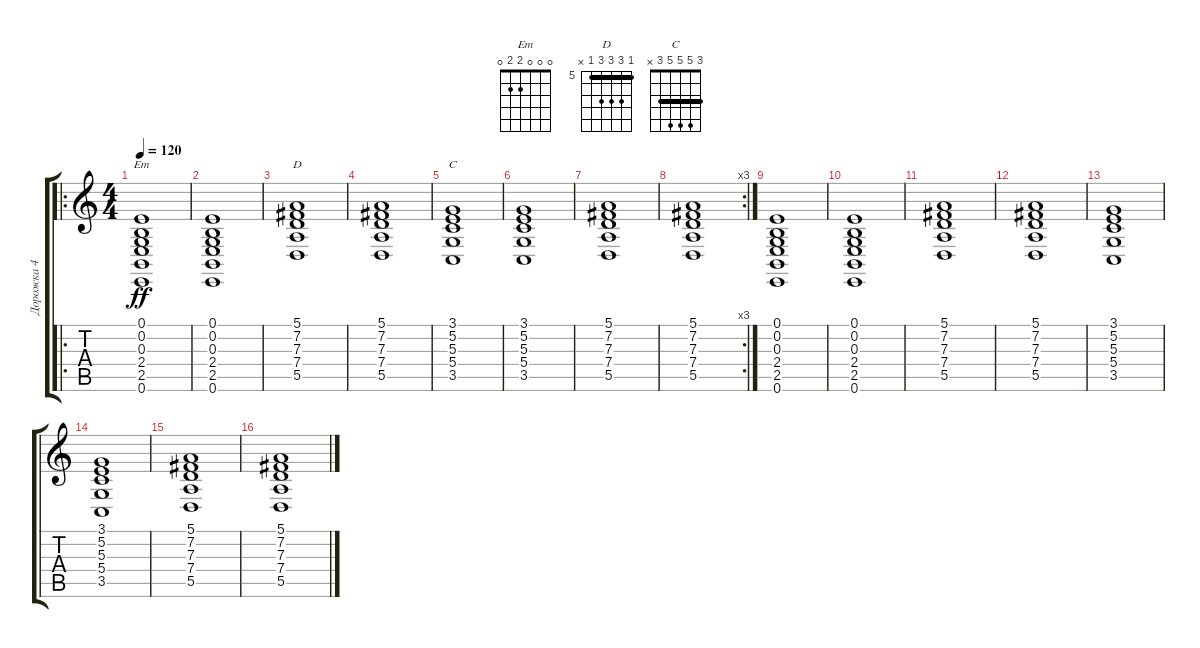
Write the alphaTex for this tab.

\track ("Дорожка 4" "Дорожка 4") {instrument stringensemble1}
\staff {score tabs}
\tuning (E4 B3 G3 D3 A2 E2) {hide}
\chord ("Em" 0 0 0 2 2 0)
\chord ("D" 5 7 7 7 5 x) {firstfret 5 barre 5}
\chord ("C" 3 5 5 5 3 x) {barre 3}
\ro
\ts (4 4)
\tempo 120
\clef g2
\ks c
(0.1 0.2 0.3 2.4 2.5 0.6).1{ch "Em" dy ff} |
(0.1 0.2 0.3 2.4 2.5 0.6).1 |
(5.1 7.2 7.3 7.4 5.5).1{ch "D"} |
(5.1 7.2 7.3 7.4 5.5).1 |
(3.1 5.2 5.3 5.4 3.5).1{ch "C"} |
(3.1 5.2 5.3 5.4 3.5).1 |
(5.1 7.2 7.3 7.4 5.5).1 |
\rc 3
(5.1 7.2 7.3 7.4 5.5).1 |
(0.1 0.2 0.3 2.4 2.5 0.6).1 |
(0.1 0.2 0.3 2.4 2.5 0.6).1 |
(5.1 7.2 7.3 7.4 5.5).1 |
(5.1 7.2 7.3 7.4 5.5).1 |
(3.1 5.2 5.3 5.4 3.5).1 |
(3.1 5.2 5.3 5.4 3.5).1 |
(5.1 7.2 7.3 7.4 5.5).1 |
(5.1 7.2 7.3 7.4 5.5).1
